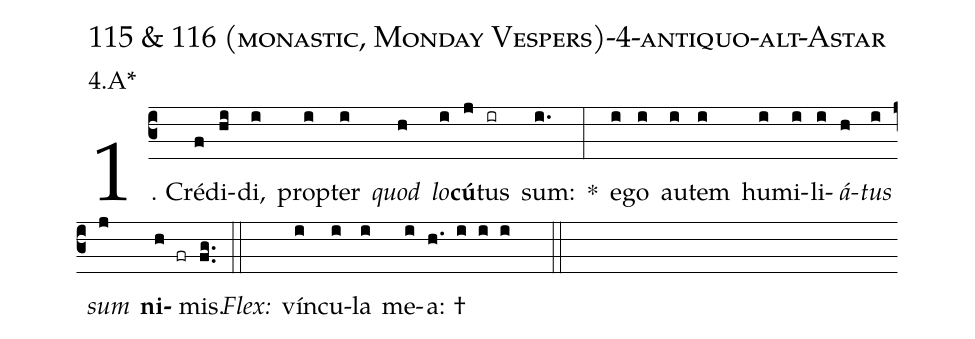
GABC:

name: 115 & 116 (monastic, Monday Vespers)-4-antiquo-alt-Astar;
annotation: 4.A*;
%%
(c3)1. Cré(f)di(hi)di,(i) prop(i)ter(i) <i>quod</i>(h) <i>lo</i>(i)<b>cú</b>(j)tus(ir) sum:(i.) *(:) e(i)go(i) au(i)tem(i) hu(i)mi(i)li(i)<i>á</i>(h)<i>tus</i>(i) <i>sum</i>(j) <b>ni</b>(h fr)mis.(fg..) (::)
<i>Flex:</i>()  vín(i)cu(i)la(i) me(i)a: †(h. i i i  ::)
